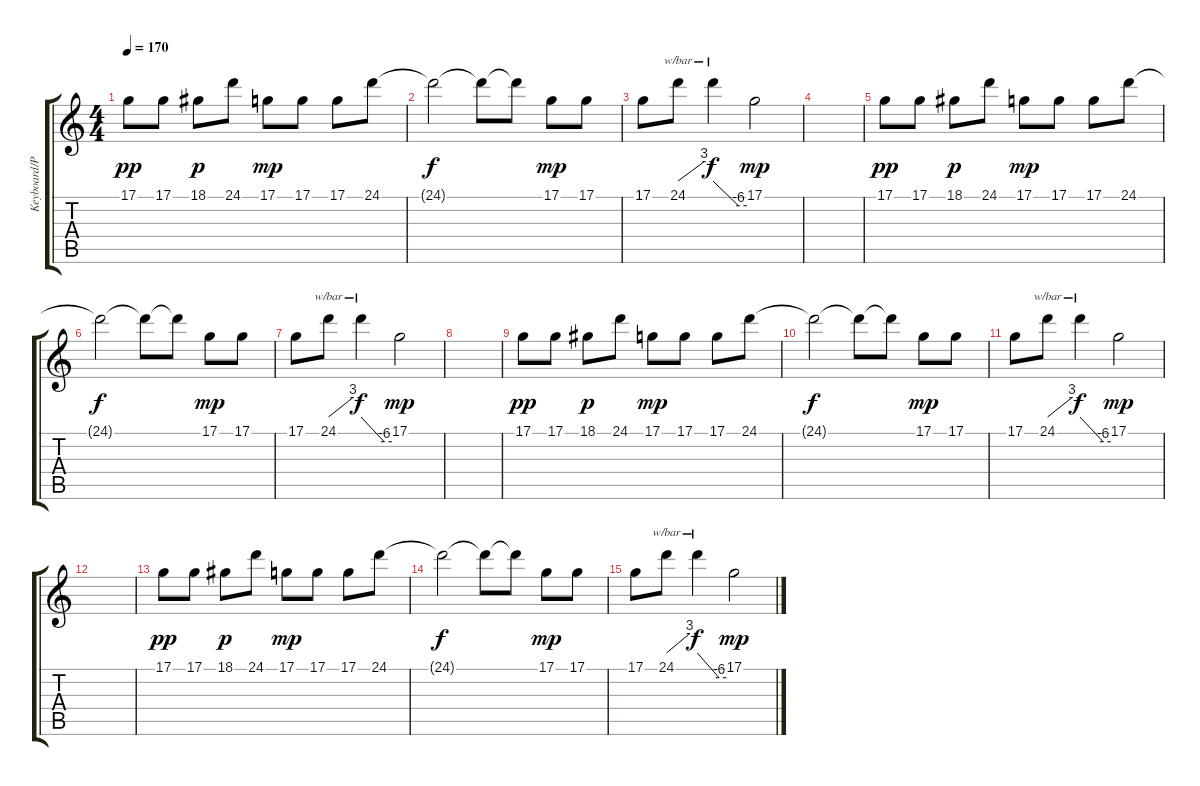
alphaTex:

\track ("Keyboard/Piano" "Keyboard/P") {instrument tremolostrings}
\staff {score tabs}
\tuning (D4 A3 F3 C3 G2 C2) {hide}
\ts (4 4)
\tempo 170
\clef g2
\ks c
17.1.8{dy pp instrument lead2sawtooth} 17.1.8 18.1.8{dy p} 24.1.8 17.1.8{dy mp} 17.1.8 17.1.8 24.1.8 |
24.1{t}.2{dy f} 24.1{t}.8 24.1{t}.8 17.1.8{dy mp} 17.1.8 |
17.1.8 24.1.8{tbe (custom default 0 0 45 12 60 12)} 24.1{t}.4{tbe (custom default 0 0 45 -24 60 -24) dy f} 17.1.2{dy mp} |
|
17.1.8{dy pp instrument lead2sawtooth} 17.1.8 18.1.8{dy p} 24.1.8 17.1.8{dy mp} 17.1.8 17.1.8 24.1.8 |
24.1{t}.2{dy f} 24.1{t}.8 24.1{t}.8 17.1.8{dy mp} 17.1.8 |
17.1.8 24.1.8{tbe (custom default 0 0 45 12 60 12)} 24.1{t}.4{tbe (custom default 0 0 45 -24 60 -24) dy f} 17.1.2{dy mp} |
|
17.1.8{dy pp} 17.1.8 18.1.8{dy p} 24.1.8 17.1.8{dy mp} 17.1.8 17.1.8 24.1.8 |
24.1{t}.2{dy f} 24.1{t}.8 24.1{t}.8 17.1.8{dy mp} 17.1.8 |
17.1.8 24.1.8{tbe (custom default 0 0 45 12 60 12)} 24.1{t}.4{tbe (custom default 0 0 45 -24 60 -24) dy f} 17.1.2{dy mp} |
|
17.1.8{dy pp} 17.1.8 18.1.8{dy p} 24.1.8 17.1.8{dy mp} 17.1.8 17.1.8 24.1.8 |
24.1{t}.2{dy f} 24.1{t}.8 24.1{t}.8 17.1.8{dy mp} 17.1.8 |
17.1.8 24.1.8{tbe (custom default 0 0 45 12 60 12)} 24.1{t}.4{tbe (custom default 0 0 45 -24 60 -24) dy f} 17.1.2{dy mp}
